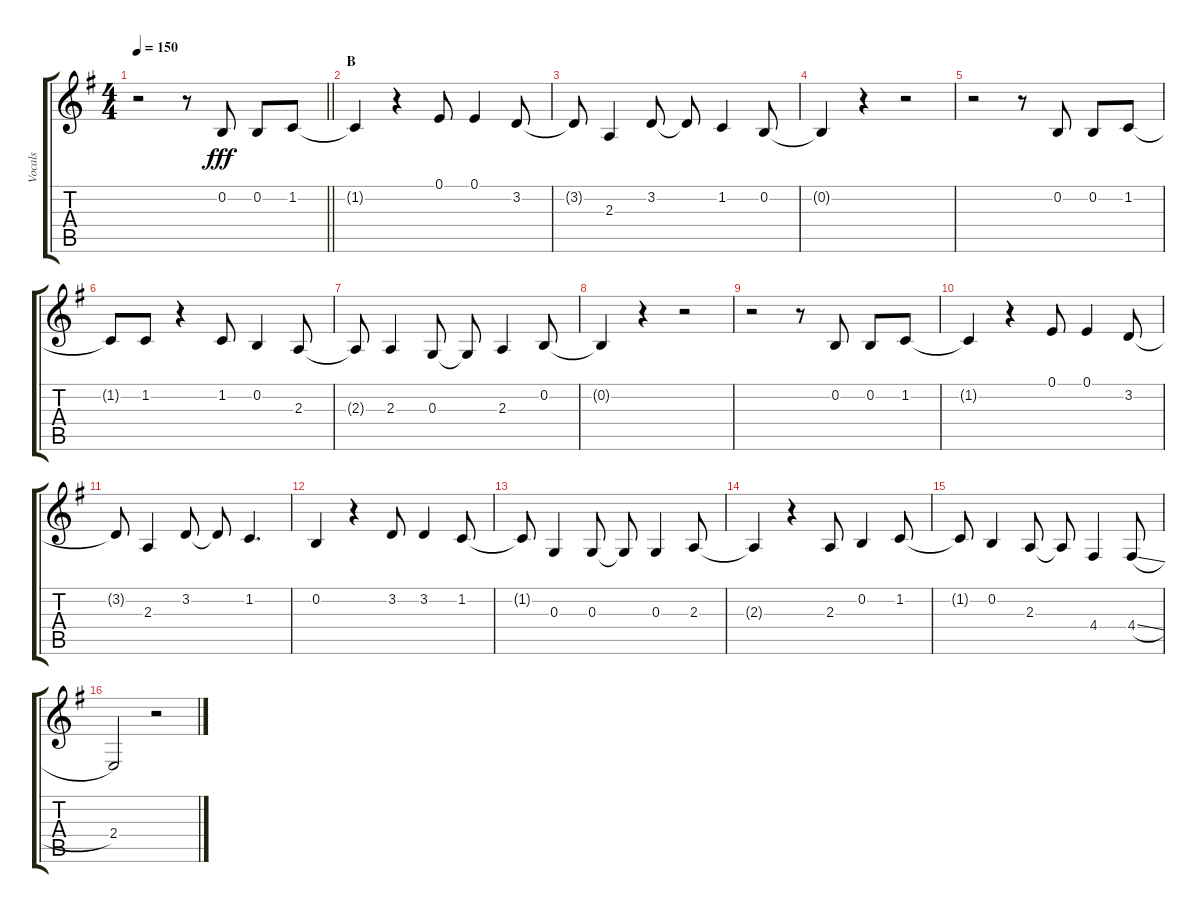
\track ("Vocals" "Vocals") {instrument voiceoohs}
\staff {score tabs}
\tuning (E4 B3 G3 D3 A2 E2) {hide}
\ts (4 4)
\tempo 150
\clef g2
\barLineRight lightlight
\ks g
r.2{dy fff} r.8 0.2.8 0.2.8 1.2.8 |
\section ("" "B")
1.2{t}.4 r.4 0.1.8 0.1.4 3.2.8 |
3.2{t}.8 2.3.4 3.2.8 3.2{t}.8 1.2.4 0.2.8 |
0.2{t}.4 r.4 r.2 |
r.2 r.8 0.2.8 0.2.8 1.2.8 |
1.2{t}.8 1.2.8 r.4 1.2.8 0.2.4 2.3.8 |
2.3{t}.8 2.3.4 0.3.8 0.3{t}.8 2.3.4 0.2.8 |
0.2{t}.4 r.4 r.2 |
r.2 r.8 0.2.8 0.2.8 1.2.8 |
1.2{t}.4 r.4 0.1.8 0.1.4 3.2.8 |
3.2{t}.8 2.3.4 3.2.8 3.2{t}.8 1.2.4{d} |
0.2.4 r.4 3.2.8 3.2.4 1.2.8 |
1.2{t}.8 0.3.4 0.3.8 0.3{t}.8 0.3.4 2.3.8 |
2.3{t}.4 r.4 2.3.8 0.2.4 1.2.8 |
1.2{t}.8 0.2.4 2.3.8 2.3{t}.8 4.4.4 4.4{sl}.8 |
2.4.2 r.2
